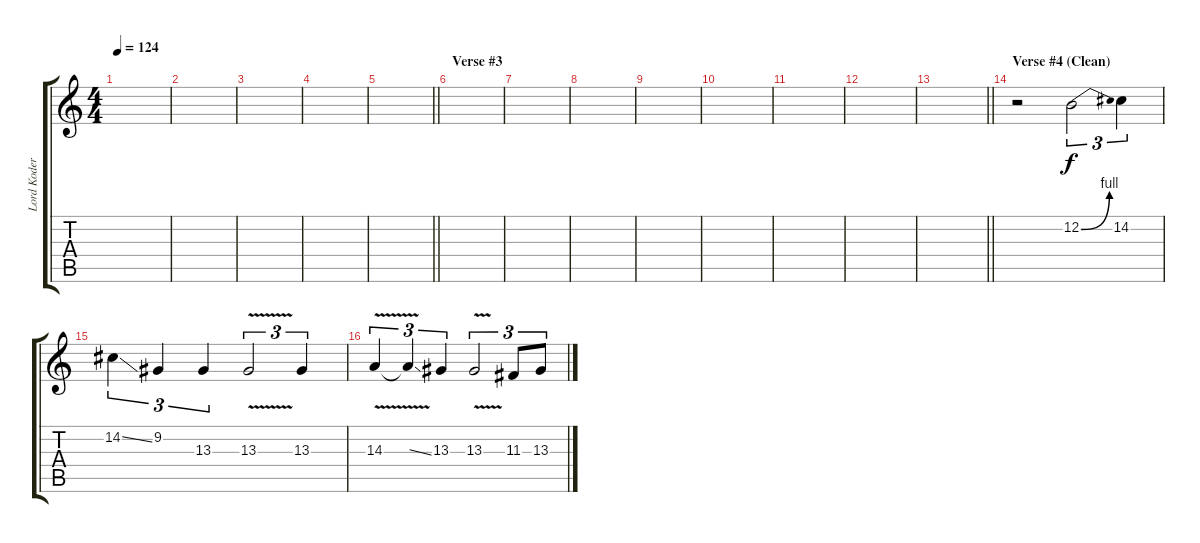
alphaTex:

\track ("Lord Koder (Vocals)" "Lord Koder") {instrument choiraahs}
\staff {score tabs}
\tuning (E4 B3 G3 D3 A2 E2) {hide}
\ts (4 4)
\tempo 124
\clef g2
\ks c
|
|
|
|
\barLineRight lightlight
|
\section ("" "Verse #3")
|
|
|
|
|
|
|
\barLineRight lightlight
|
\section ("" "Verse #4 (Clean)")
r.2 12.2{be (bend 0 0 60 4)}.2{tu (3 2)} 14.2.4{tu (3 2)} |
14.2{ss}.4{tu (3 2)} 9.2.4{tu (3 2)} 13.3.4{tu (3 2)} 13.3{v}.2{tu (3 2)} 13.3.4{tu (3 2)} |
14.3{v}.4{tu (3 2)} 14.3{ss t}.4{tu (3 2)} 13.3.4{tu (3 2)} 13.3{v}.2{tu (3 2)} 11.3.8{tu (3 2)} 13.3.8{tu (3 2)}
